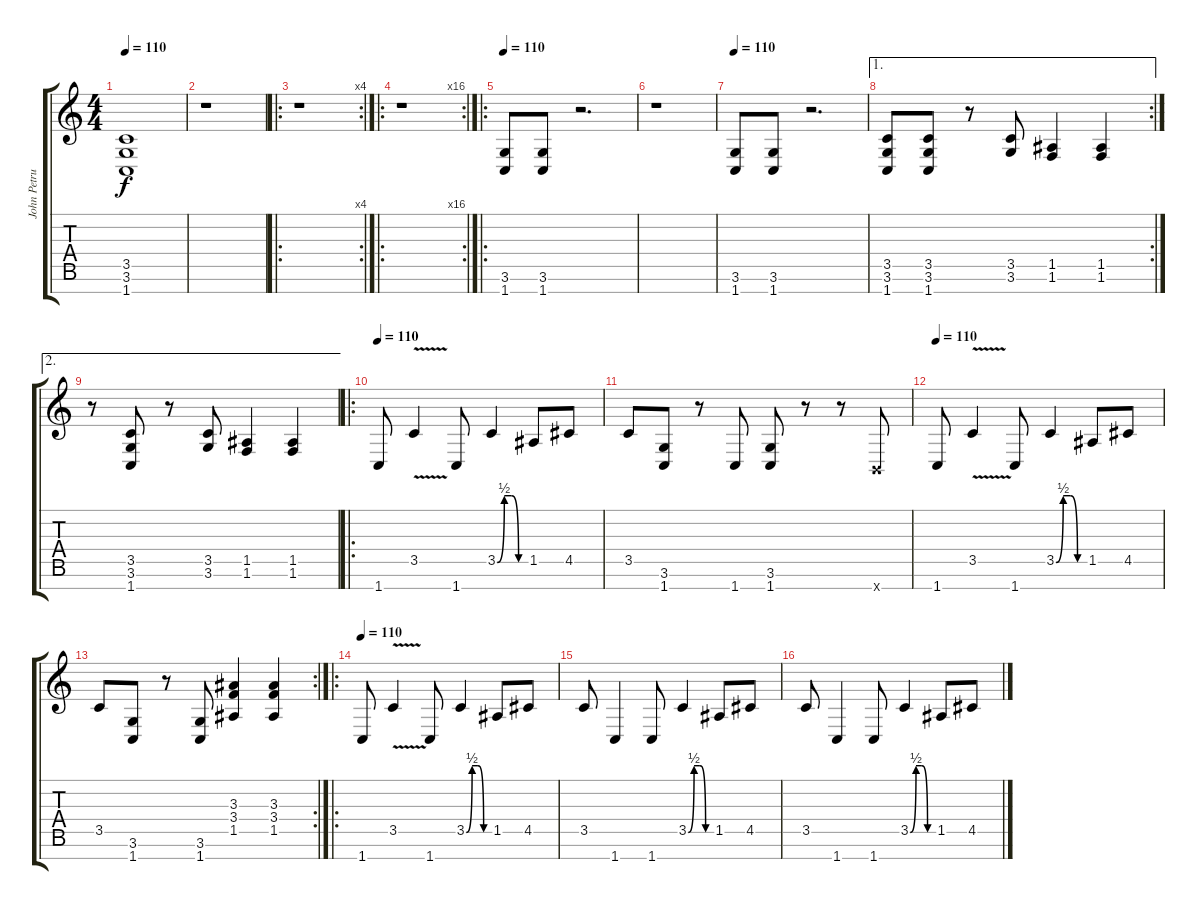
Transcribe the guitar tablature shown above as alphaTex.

\track ("John Petrucci" "John Petru") {instrument distortionguitar}
\staff {score tabs}
\tuning (E4 B3 G3 D3 A2 E2 B1) {hide}
\ts (4 4)
\tempo 110
\clef g2
\ks c
(3.5{t} 3.6{t} 1.7{t}).1{dy f} |
r.1 |
\ro
\rc 4
r.1 |
\ro
\rc 16
r.1 |
\ro
\tempo 110
(3.6 1.7).8 (3.6 1.7).8 r.2{d} |
r.1 |
\tempo 110
(3.6 1.7).8 (3.6 1.7).8 r.2{d} |
\ae 1
\rc 2
(3.5 3.6 1.7).8 (3.5 3.6 1.7).8 r.8 (3.5 3.6).8 (1.5 1.6).4 (1.5 1.6).4 |
\ae 2
r.8 (3.5 3.6 1.7).8 r.8 (3.5 3.6).8 (1.5 1.6).4 (1.5 1.6).4 |
\ro
\tempo 110
1.7.8 3.5{v}.4 1.7.8 3.5{be (custom 0 0 15 2 30 2 45 0 60 0)}.4 1.5.8 4.5.8 |
3.5.8 (3.6 1.7).8 r.8 1.7.8 (3.6 1.7).8 r.8 r.8 0.7{x}.8 |
\tempo 110
1.7.8 3.5{v}.4 1.7.8 3.5{be (custom 0 0 15 2 30 2 45 0 60 0)}.4 1.5.8 4.5.8 |
\rc 2
3.5.8 (3.6 1.7).8 r.8 (3.6 1.7).8 (3.3 3.4 1.5).4 (3.3 3.4 1.5).4 |
\ro
\tempo 110
1.7.8 3.5{v}.4 1.7.8 3.5{be (custom 0 0 15 2 30 2 45 0 60 0)}.4 1.5.8 4.5.8 |
3.5.8 1.7.4 1.7.8 3.5{be (custom 0 0 15 2 30 2 45 0 60 0)}.4 1.5.8 4.5.8 |
3.5.8 1.7.4 1.7.8 3.5{be (custom 0 0 15 2 30 2 45 0 60 0)}.4 1.5.8 4.5.8
